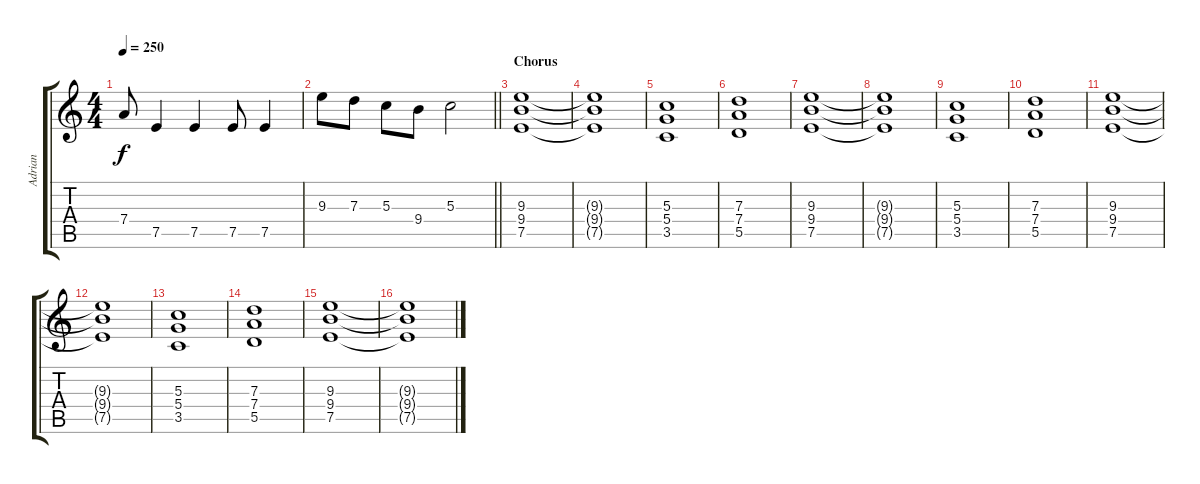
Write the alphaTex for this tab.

\track ("Adrian" "Adrian") {instrument distortionguitar}
\staff {score tabs}
\tuning (E4 B3 G3 D3 A2 E2) {hide}
\ts (4 4)
\tempo 250
\clef g2
\ks c
7.4.8{dy f} 7.5.4 7.5.4 7.5.8 7.5.4 |
\barLineRight lightlight
9.3.8 7.3.8 5.3.8 9.4.8 5.3.2 |
\section ("" "Chorus")
(9.3 9.4 7.5).1 |
(9.3{t} 9.4{t} 7.5{t}).1 |
(5.3 5.4 3.5).1 |
(7.3 7.4 5.5).1 |
(9.3 9.4 7.5).1 |
(9.3{t} 9.4{t} 7.5{t}).1 |
(5.3 5.4 3.5).1 |
(7.3 7.4 5.5).1 |
(9.3 9.4 7.5).1 |
(9.3{t} 9.4{t} 7.5{t}).1 |
(5.3 5.4 3.5).1 |
(7.3 7.4 5.5).1 |
(9.3 9.4 7.5).1 |
(9.3{t} 9.4{t} 7.5{t}).1
